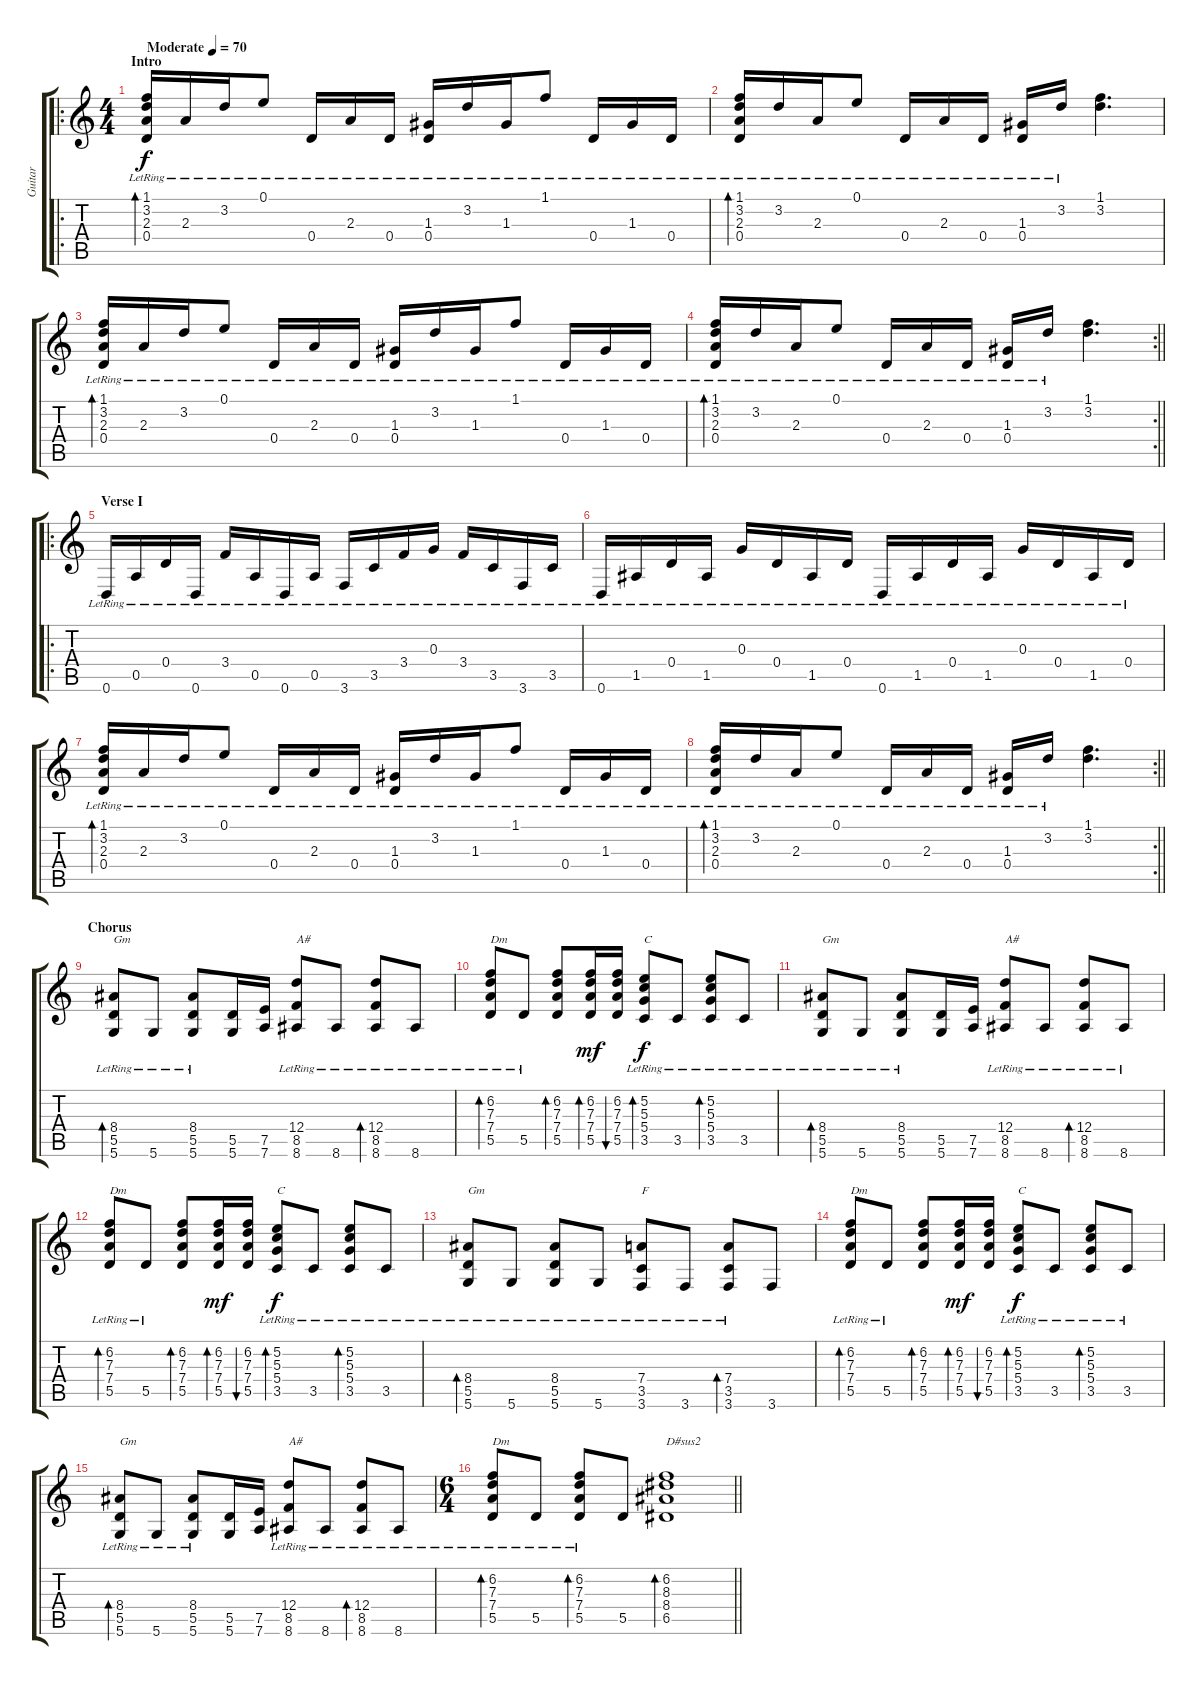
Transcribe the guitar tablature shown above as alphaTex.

\track ("Guitar" "Guitar") {instrument acousticguitarsteel}
\staff {score tabs}
\tuning (E4 B3 G3 D3 A2 D2) {hide}
\ro
\ts (4 4)
\section ("" "Intro")
\tempo (70 "Moderate")
\clef g2
\ks c
(1.1{lr} 3.2{lr} 2.3{lr} 0.4{lr}).16{bd 60 dy f instrument acousticguitarsteel} 2.3{lr}.16 3.2{lr}.16 0.1{lr}.8 0.4{lr}.16 2.3{lr}.16 0.4{lr}.16 (1.3{lr} 0.4{lr}).16 3.2{lr}.16 1.3{lr}.16 1.1{lr}.8 0.4{lr}.16 1.3{lr}.16 0.4{lr}.16 |
(1.1{lr} 3.2{lr} 2.3{lr} 0.4{lr}).16{bd 60} 3.2{lr}.16 2.3{lr}.16 0.1{lr}.8 0.4{lr}.16 2.3{lr}.16 0.4{lr}.16 (1.3{lr} 0.4{lr}).16 3.2{lr}.16 (1.1 3.2).4{d} |
(1.1{lr} 3.2{lr} 2.3{lr} 0.4{lr}).16{bd 60} 2.3{lr}.16 3.2{lr}.16 0.1{lr}.8 0.4{lr}.16 2.3{lr}.16 0.4{lr}.16 (1.3{lr} 0.4{lr}).16 3.2{lr}.16 1.3{lr}.16 1.1{lr}.8 0.4{lr}.16 1.3{lr}.16 0.4{lr}.16 |
\rc 2
\barLineRight lightlight
(1.1{lr} 3.2{lr} 2.3{lr} 0.4{lr}).16{bd 60} 3.2{lr}.16 2.3{lr}.16 0.1{lr}.8 0.4{lr}.16 2.3{lr}.16 0.4{lr}.16 (1.3{lr} 0.4{lr}).16 3.2{lr}.16 (1.1 3.2).4{d} |
\ro
\section ("" "Verse I")
0.6{lr}.16 0.5{lr}.16 0.4{lr}.16 0.6{lr}.16 3.4{lr}.16 0.5{lr}.16 0.6{lr}.16 0.5{lr}.16 3.6{lr}.16 3.5{lr}.16 3.4{lr}.16 0.3{lr}.16 3.4{lr}.16 3.5{lr}.16 3.6{lr}.16 3.5{lr}.16 |
0.6{lr}.16 1.5{lr}.16 0.4{lr}.16 1.5{lr}.16 0.3{lr}.16 0.4{lr}.16 1.5{lr}.16 0.4{lr}.16 0.6{lr}.16 1.5{lr}.16 0.4{lr}.16 1.5{lr}.16 0.3{lr}.16 0.4{lr}.16 1.5{lr}.16 0.4{lr}.16 |
(1.1{lr} 3.2{lr} 2.3{lr} 0.4{lr}).16{bd 60} 2.3{lr}.16 3.2{lr}.16 0.1{lr}.8 0.4{lr}.16 2.3{lr}.16 0.4{lr}.16 (1.3{lr} 0.4{lr}).16 3.2{lr}.16 1.3{lr}.16 1.1{lr}.8 0.4{lr}.16 1.3{lr}.16 0.4{lr}.16 |
\rc 2
\barLineRight lightlight
(1.1{lr} 3.2{lr} 2.3{lr} 0.4{lr}).16{bd 60} 3.2{lr}.16 2.3{lr}.16 0.1{lr}.8 0.4{lr}.16 2.3{lr}.16 0.4{lr}.16 (1.3{lr} 0.4{lr}).16 3.2{lr}.16 (1.1 3.2).4{d} |
\section ("" "Chorus")
(8.4{lr} 5.5{lr} 5.6{lr}).8{bd 60 txt "Gm"} 5.6{lr}.8 (8.4 5.5{lr} 5.6{lr}).8 (5.5 5.6).16 (7.5 7.6).16 (12.4{lr} 8.5{lr} 8.6{lr}).8{txt "A#"} 8.6{lr}.8 (12.4{lr} 8.5{lr} 8.6{lr}).8{bd 60} 8.6{lr}.8 |
(6.2{lr} 7.3{lr} 7.4{lr} 5.5{lr}).8{bd 60 txt "Dm"} 5.5{lr}.8 (6.2 7.3 7.4 5.5).8{bd 60} (6.2 7.3 7.4 5.5).16{bd 30 dy mf} (6.2 7.3 7.4 5.5).16{bu 30} (5.2{lr} 5.3{lr} 5.4{lr} 3.5{lr}).8{bd 60 txt "C" dy f} 3.5{lr}.8 (5.2{lr} 5.3{lr} 5.4{lr} 3.5{lr}).8{bd 60} 3.5{lr}.8 |
(8.4{lr} 5.5{lr} 5.6{lr}).8{bd 60 txt "Gm"} 5.6{lr}.8 (8.4 5.5{lr} 5.6{lr}).8 (5.5 5.6).16 (7.5 7.6).16 (12.4{lr} 8.5{lr} 8.6{lr}).8{txt "A#"} 8.6{lr}.8 (12.4{lr} 8.5{lr} 8.6{lr}).8{bd 60} 8.6{lr}.8 |
(6.2{lr} 7.3{lr} 7.4{lr} 5.5{lr}).8{bd 60 txt "Dm"} 5.5{lr}.8 (6.2 7.3 7.4 5.5).8{bd 60} (6.2 7.3 7.4 5.5).16{bd 30 dy mf} (6.2 7.3 7.4 5.5).16{bu 30} (5.2{lr} 5.3{lr} 5.4{lr} 3.5{lr}).8{bd 60 txt "C" dy f} 3.5{lr}.8 (5.2{lr} 5.3{lr} 5.4{lr} 3.5{lr}).8{bd 60} 3.5{lr}.8 |
(8.4{lr} 5.5{lr} 5.6{lr}).8{bd 60 txt "Gm"} 5.6{lr}.8 (8.4 5.5{lr} 5.6{lr}).8 5.6{lr}.8 (7.4{lr} 3.5{lr} 3.6{lr}).8{txt "F"} 3.6{lr}.8 (7.4{lr} 3.5{lr} 3.6{lr}).8{bd 60} 3.6.8 |
(6.2{lr} 7.3{lr} 7.4{lr} 5.5{lr}).8{bd 60 txt "Dm"} 5.5{lr}.8 (6.2 7.3 7.4 5.5).8{bd 60} (6.2 7.3 7.4 5.5).16{bd 30 dy mf} (6.2 7.3 7.4 5.5).16{bu 30} (5.2{lr} 5.3{lr} 5.4{lr} 3.5{lr}).8{bd 60 txt "C" dy f} 3.5{lr}.8 (5.2{lr} 5.3{lr} 5.4{lr} 3.5{lr}).8{bd 60} 3.5{lr}.8 |
(8.4{lr} 5.5{lr} 5.6{lr}).8{bd 60 txt "Gm"} 5.6{lr}.8 (8.4 5.5{lr} 5.6{lr}).8 (5.5 5.6).16 (7.5 7.6).16 (12.4{lr} 8.5{lr} 8.6{lr}).8{txt "A#"} 8.6{lr}.8 (12.4{lr} 8.5{lr} 8.6{lr}).8{bd 60} 8.6{lr}.8 |
\ts (6 4)
\barLineRight lightlight
(6.2{lr} 7.3{lr} 7.4{lr} 5.5{lr}).8{bd 60 txt "Dm"} 5.5{lr}.8 (6.2{lr} 7.3{lr} 7.4{lr} 5.5{lr}).8{bd 60} 5.5.8 (6.2 8.3 8.4 6.5).1{bd 60 txt "D#sus2"}
